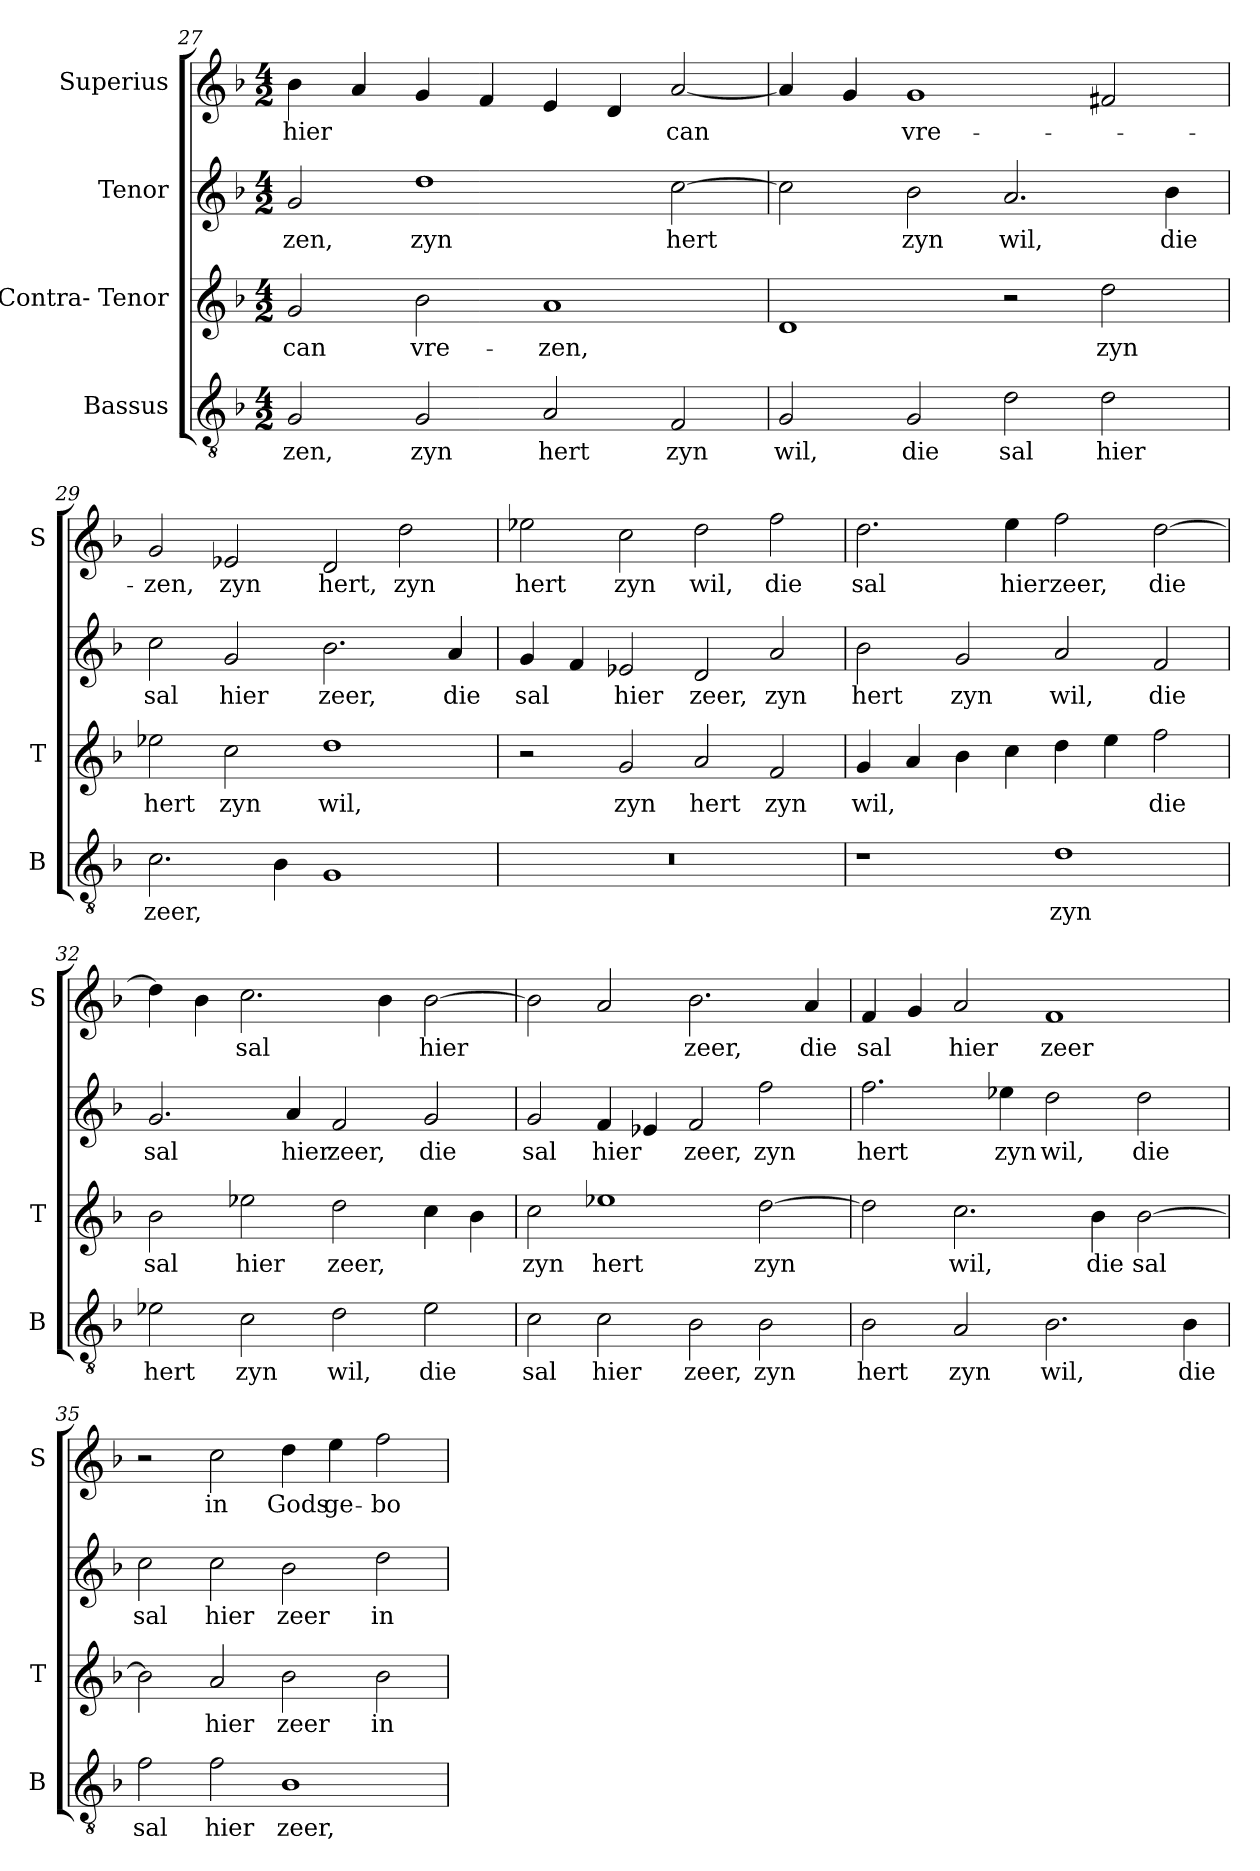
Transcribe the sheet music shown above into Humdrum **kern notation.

**kern	**text	**kern	**text	**kern	**text	**kern	**text
*part4	*part4	*part3	*part3	*part2	*part2	*part1	*part1
*staff4	*staff4	*staff3	*staff3	*staff2	*staff2	*staff1	*staff1
*I"Bassus	*	*I"Contra- Tenor	*	*I"Tenor	*	*I"Superius	*
*I'B	*	*I'T	*	*	*	*I'S	*
*clefGv2	*	*clefG2	*	*clefG2	*	*clefG2	*
*k[b-]	*	*k[b-]	*	*k[b-]	*	*k[b-]	*
*F:	*	*F:	*	*F:	*	*F:	*
*M4/2	*	*M4/2	*	*M4/2	*	*M4/2	*
=27	=27	=27	=27	=27	=27	=27	=27
!	!LO:LY:b	!	!LO:LY:b	!	!LO:LY:b	!	!LO:LY:b
2G/	-zen,	2g/	can	2g/	-zen,	4b-\	hier
.	.	.	.	.	.	4a/	.
!	!LO:LY:b	!	!LO:LY:b	!	!LO:LY:b	!	!
2G/	zyn	2b-\	vre-	1dd	zyn	4g/	.
.	.	.	.	.	.	4f/	.
!	!LO:LY:b	!	!LO:LY:b	!	!	!	!
2A/	hert	1a	-zen,	.	.	4e/	.
.	.	.	.	.	.	4d/	.
!	!LO:LY:b	!	!	!	!LO:LY:b	!	!LO:LY:b
2F/	zyn	.	.	[2cc\	hert	[2a/	can
=28	=28	=28	=28	=28	=28	=28	=28
!	!LO:LY:b	!	!	!	!	!	!
2G/	wil,	1d	.	2cc\]	.	4a/]	.
.	.	.	.	.	.	4g/	.
!	!LO:LY:b	!	!	!	!LO:LY:b	!	!LO:LY:b
2G/	die	.	.	2b-\	zyn	1g	vre-
!	!LO:LY:b	!	!	!	!LO:LY:b	!	!
2d\	sal	2r	.	2.a/	wil,	.	.
!	!LO:LY:b	!	!LO:LY:b	!	!	!	!
2d\	hier	2dd\	zyn	.	.	2f#i/	.
!	!	!	!	!	!LO:LY:b	!	!
.	.	.	.	4b-\	die	.	.
!!LO:PB:g=z
=29	=29	=29	=29	=29	=29	=29	=29
!	!LO:LY:b	!	!LO:LY:b	!	!LO:LY:b	!	!LO:LY:b
2.c\	zeer,	2ee-X\	hert	2cc\	sal	2g/	-zen,
!	!	!	!LO:LY:b	!	!LO:LY:b	!	!LO:LY:b
.	.	2cc\	zyn	2g/	hier	2e-X/	zyn
4B-\	.	.	.	.	.	.	.
!	!	!	!LO:LY:b	!	!LO:LY:b	!	!LO:LY:b
1G	.	1dd	wil,	2.b-\	zeer,	2d/	hert,
!	!	!	!	!	!	!	!LO:LY:b
.	.	.	.	.	.	2dd\	zyn
!	!	!	!	!	!LO:LY:b	!	!
.	.	.	.	4a/	die	.	.
=30	=30	=30	=30	=30	=30	=30	=30
!	!	!	!	!	!LO:LY:b	!	!LO:LY:b
0r	.	2r	.	4g/	sal	2ee-X\	hert
.	.	.	.	4f/	.	.	.
!	!	!	!LO:LY:b	!	!LO:LY:b	!	!LO:LY:b
.	.	2g/	zyn	2e-X/	hier	2cc\	zyn
!	!	!	!LO:LY:b	!	!LO:LY:b	!	!LO:LY:b
.	.	2a/	hert	2d/	zeer,	2dd\	wil,
!	!	!	!LO:LY:b	!	!LO:LY:b	!	!LO:LY:b
.	.	2f/	zyn	2a/	zyn	2ff\	die
=31	=31	=31	=31	=31	=31	=31	=31
!	!	!	!LO:LY:b	!	!LO:LY:b	!	!LO:LY:b
1r	.	4g/	wil,	2b-\	hert	2.dd\	sal
.	.	4a/	.	.	.	.	.
!	!	!	!	!	!LO:LY:b	!	!
.	.	4b-\	.	2g/	zyn	.	.
!	!	!	!	!	!	!	!LO:LY:b
.	.	4cc\	.	.	.	4ee\	hier
!	!LO:LY:b	!	!	!	!LO:LY:b	!	!LO:LY:b
1d	zyn	4dd\	.	2a/	wil,	2ff\	zeer,
.	.	4ee\	.	.	.	.	.
!	!	!	!LO:LY:b	!	!LO:LY:b	!	!LO:LY:b
.	.	2ff\	die	2f/	die	[2dd\	die
=32	=32	=32	=32	=32	=32	=32	=32
!	!LO:LY:b	!	!LO:LY:b	!	!LO:LY:b	!	!
2e-X\	hert	2b-\	sal	2.g/	sal	4dd\]	.
.	.	.	.	.	.	4b-\	.
!	!LO:LY:b	!	!LO:LY:b	!	!	!	!LO:LY:b
2c\	zyn	2ee-X\	hier	.	.	2.cc\	sal
!	!	!	!	!	!LO:LY:b	!	!
.	.	.	.	4a/	hier	.	.
!	!LO:LY:b	!	!LO:LY:b	!	!LO:LY:b	!	!
2d\	wil,	2dd\	zeer,	2f/	zeer,	.	.
.	.	.	.	.	.	4b-\	.
!	!LO:LY:b	!	!	!	!LO:LY:b	!	!LO:LY:b
2e-\	die	4cc\	.	2g/	die	[2b-\	hier
.	.	4b-\	.	.	.	.	.
!!LO:LB:g=z
=33	=33	=33	=33	=33	=33	=33	=33
!	!LO:LY:b	!	!LO:LY:b	!	!LO:LY:b	!	!
2c\	sal	2cc\	zyn	2g/	sal	2b-\]	.
!	!LO:LY:b	!	!LO:LY:b	!	!LO:LY:b	!	!
2c\	hier	1ee-X	hert	4f/	hier	2a/	.
.	.	.	.	4e-X/	.	.	.
!	!LO:LY:b	!	!	!	!LO:LY:b	!	!LO:LY:b
2B-\	zeer,	.	.	2f/	zeer,	2.b-\	zeer,
!	!LO:LY:b	!	!LO:LY:b	!	!LO:LY:b	!	!
2B-\	zyn	[2dd\	zyn	2ff\	zyn	.	.
!	!	!	!	!	!	!	!LO:LY:b
.	.	.	.	.	.	4a/	die
=34	=34	=34	=34	=34	=34	=34	=34
!	!LO:LY:b	!	!	!	!LO:LY:b	!	!LO:LY:b
2B-\	hert	2dd\]	.	2.ff\	hert	4f/	sal
.	.	.	.	.	.	4g/	.
!	!LO:LY:b	!	!LO:LY:b	!	!	!	!LO:LY:b
2A/	zyn	2.cc\	wil,	.	.	2a/	hier
!	!	!	!	!	!LO:LY:b	!	!
.	.	.	.	4ee-X\	zyn	.	.
!	!LO:LY:b	!	!	!	!LO:LY:b	!	!LO:LY:b
2.B-\	wil,	.	.	2dd\	wil,	1f	zeer
!	!	!	!LO:LY:b	!	!	!	!
.	.	4b-\	die	.	.	.	.
!	!	!	!LO:LY:b	!	!LO:LY:b	!	!
.	.	[2b-\	sal	2dd\	die	.	.
!	!LO:LY:b	!	!	!	!	!	!
4B-\	die	.	.	.	.	.	.
=35	=35	=35	=35	=35	=35	=35	=35
!	!LO:LY:b	!	!	!	!LO:LY:b	!	!
2f\	sal	2b-\]	.	2cc\	sal	2r	.
!	!LO:LY:b	!	!LO:LY:b	!	!LO:LY:b	!	!LO:LY:b
2f\	hier	2a/	hier	2cc\	hier	2cc\	in
!	!LO:LY:b	!	!LO:LY:b	!	!LO:LY:b	!	!LO:LY:b
1B-	zeer,	2b-\	zeer	2b-\	zeer	4dd\	Gods
!	!	!	!	!	!	!	!LO:LY:b
.	.	.	.	.	.	4ee\	ge-
!	!	!	!LO:LY:b	!	!LO:LY:b	!	!LO:LY:b
.	.	2b-\	in	2dd\	in	2ff\	-bo-
=	=	=	=	=	=	=	=
*-	*-	*-	*-	*-	*-	*-	*-
